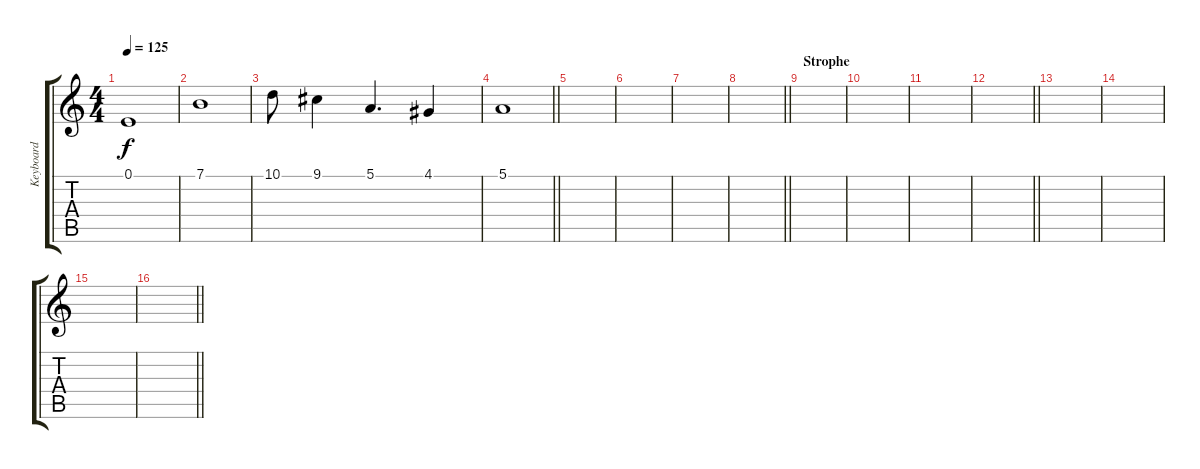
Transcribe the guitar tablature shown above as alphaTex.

\track ("Keyboard" "Keyboard") {instrument flute}
\staff {score tabs}
\tuning (E4 B3 G3 D3 A2 E2) {hide}
\ts (4 4)
\section ("" "")
\tempo 125
\clef g2
\ks c
0.1.1{dy f} |
7.1.1 |
10.1.8 9.1.4 5.1.4{d} 4.1.4 |
\barLineRight lightlight
5.1.1 |
\section ("" "")
|
|
|
\barLineRight lightlight
|
\section ("" "Strophe")
|
|
|
\barLineRight lightlight
|
|
|
|
\barLineRight lightlight
